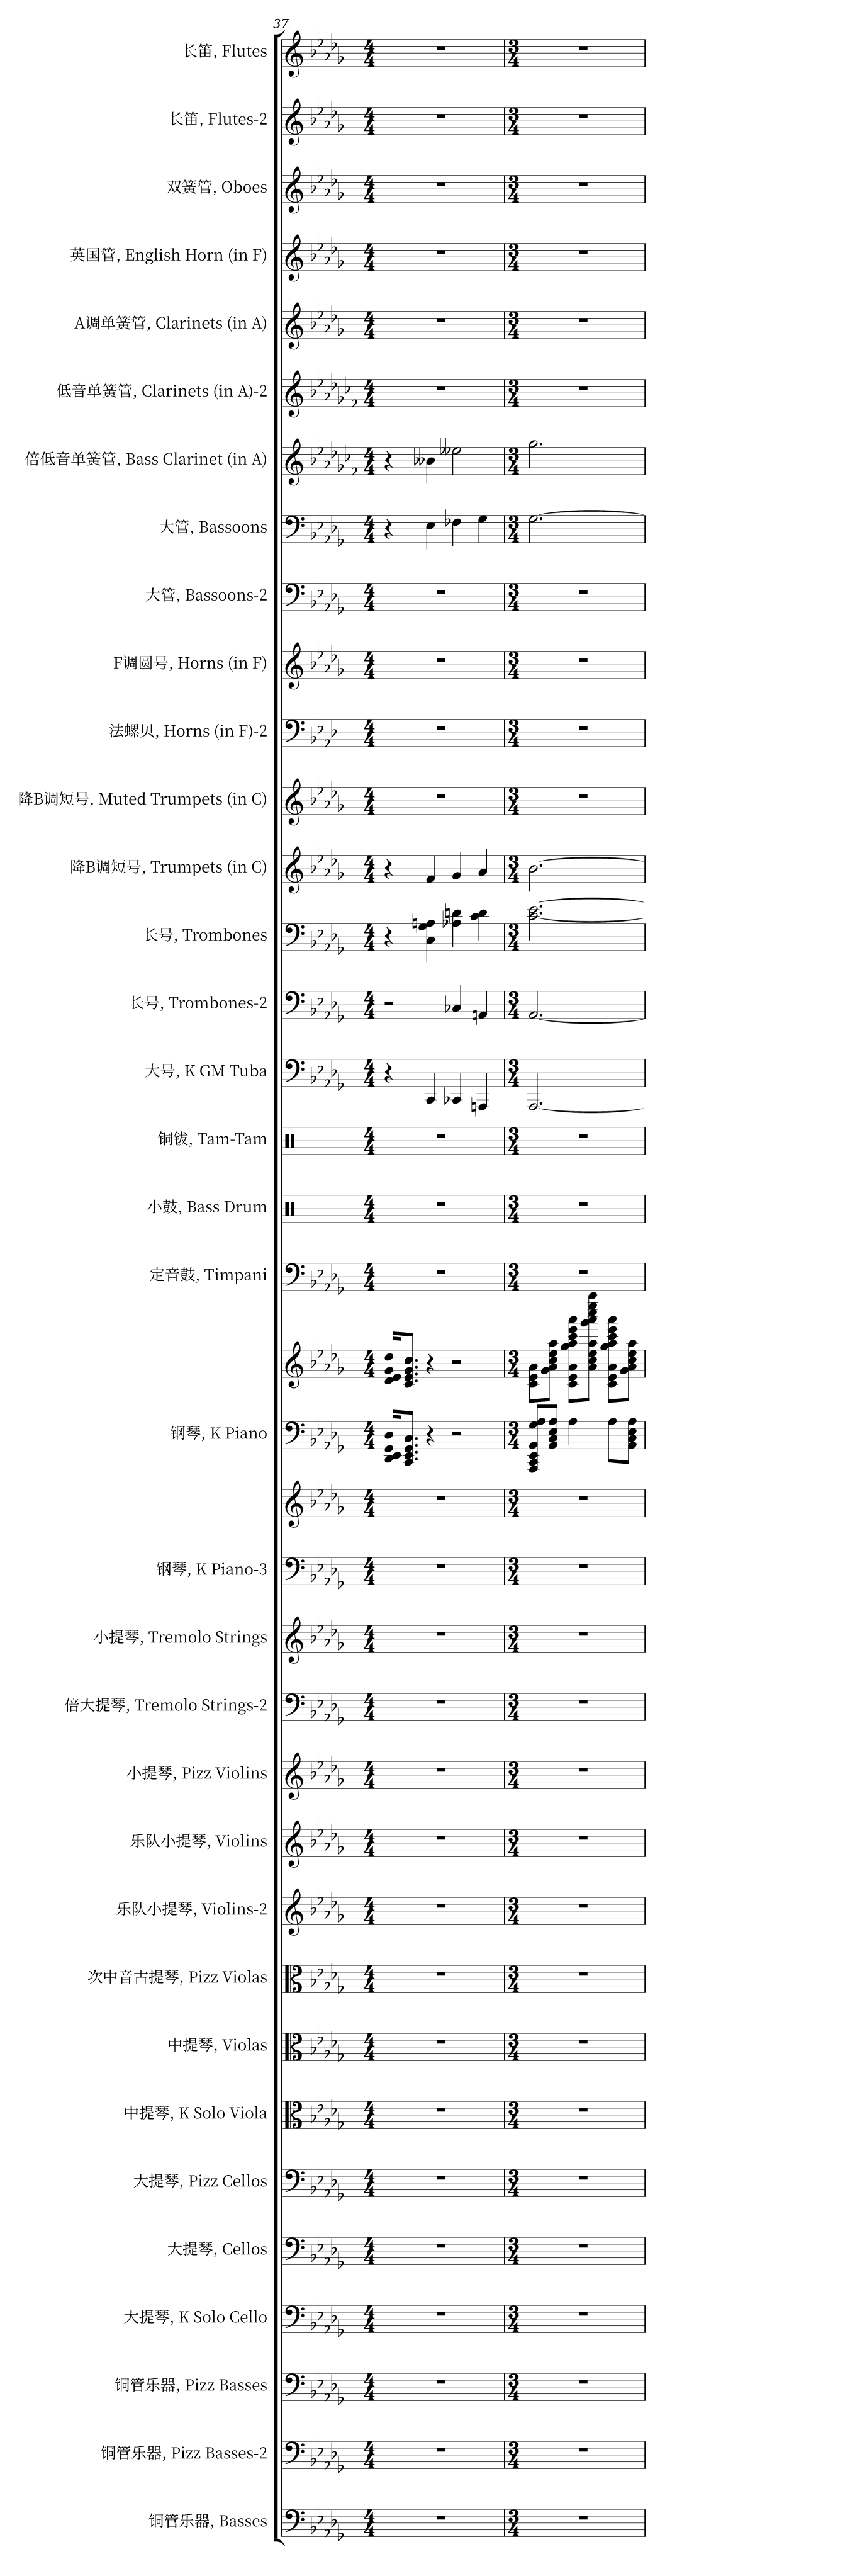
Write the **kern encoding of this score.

**kern	**kern	**kern	**kern	**kern	**kern	**kern	**kern	**kern	**kern	**kern	**kern	**kern	**kern	**kern	**kern	**kern	**kern	**kern	**kern	**kern	**kern	**kern	**kern	**kern	**kern	**kern	**kern	**kern	**kern	**kern	**kern	**kern	**kern	**kern	**kern	**kern
*part35	*part34	*part33	*part32	*part31	*part30	*part29	*part28	*part27	*part26	*part25	*part24	*part23	*part22	*part21	*part21	*part20	*part20	*part19	*part18	*part17	*part16	*part15	*part14	*part13	*part12	*part11	*part10	*part9	*part8	*part7	*part6	*part5	*part4	*part3	*part2	*part1
*staff37	*staff36	*staff35	*staff34	*staff33	*staff32	*staff31	*staff30	*staff29	*staff28	*staff27	*staff26	*staff25	*staff24	*staff23	*staff22	*staff21	*staff20	*staff19	*staff18	*staff17	*staff16	*staff15	*staff14	*staff13	*staff12	*staff11	*staff10	*staff9	*staff8	*staff7	*staff6	*staff5	*staff4	*staff3	*staff2	*staff1
*I"铜管乐器, Basses	*I"铜管乐器, Pizz Basses-2	*I"铜管乐器, Pizz Basses	*I"大提琴, K Solo Cello	*I"大提琴, Cellos	*I"大提琴, Pizz Cellos	*I"中提琴, K Solo Viola	*I"中提琴, Violas	*I"次中音古提琴, Pizz Violas	*I"乐队小提琴, Violins-2	*I"乐队小提琴, Violins	*I"小提琴, Pizz Violins	*I"倍大提琴, Tremolo Strings-2	*I"小提琴, Tremolo Strings	*I"钢琴, K Piano-3	*	*I"钢琴, K Piano	*	*I"定音鼓, Timpani	*I"小鼓, Bass Drum	*I"铜钹, Tam-Tam	*I"大号, K GM Tuba	*I"长号, Trombones-2	*I"长号, Trombones	*I"降B调短号, Trumpets (in C)	*I"降B调短号, Muted Trumpets (in C)	*I"法螺贝, Horns (in F)-2	*I"F调圆号, Horns (in F)	*I"大管, Bassoons-2	*I"大管, Bassoons	*I"倍低音单簧管, Bass Clarinet (in A)	*I"低音单簧管, Clarinets (in A)-2	*I"A调单簧管, Clarinets (in A)	*I"英国管, English Horn (in F)	*I"双簧管, Oboes	*I"长笛, Flutes-2	*I"长笛, Flutes
*	*	*	*	*	*	*I'Vla.	*I'Vla.	*	*I'Vlns.	*I'Vlns.	*I'Vln.	*	*	*I'Pno.	*	*I'Pno.	*	*I'Timp.	*	*	*I'Tba.	*I'Tbn.	*I'Tbn.	*	*	*I'Hor.	*I'F Hn.	*I'Bsn.	*I'Bsn.	*	*	*I'A Cl.	*I'E. Hn.	*I'Ob.	*I'Fl.	*I'Fl.
*clefF4	*clefF4	*clefF4	*clefF4	*clefF4	*clefF4	*clefC3	*clefC3	*clefC3	*clefG2	*clefG2	*clefG2	*clefF4	*clefG2	*clefF4	*clefG2	*clefF4	*clefG2	*clefF4	*clefX	*clefX	*clefF4	*clefF4	*clefF4	*clefG2	*clefG2	*clefF4	*clefG2	*clefF4	*clefF4	*clefG2	*clefG2	*clefG2	*clefG2	*clefG2	*clefG2	*clefG2
*	*	*	*	*	*	*	*	*	*	*	*	*ITrd7c12	*	*	*	*	*	*	*	*	*	*	*	*ITrd1c2	*ITrd1c2	*ITrd4c7	*ITrd4c7	*	*	*ITrd15c26	*ITrd8c14	*ITrd2c3	*ITrd4c7	*	*	*
*k[b-e-a-d-g-]	*k[b-e-a-d-g-]	*k[b-e-a-d-g-]	*k[b-e-a-d-g-]	*k[b-e-a-d-g-]	*k[b-e-a-d-g-]	*k[b-e-a-d-g-]	*k[b-e-a-d-g-]	*k[b-e-a-d-g-]	*k[b-e-a-d-g-]	*k[b-e-a-d-g-]	*k[b-e-a-d-g-]	*k[b-e-a-d-g-]	*k[b-e-a-d-g-]	*k[b-e-a-d-g-]	*k[b-e-a-d-g-]	*k[b-e-a-d-g-]	*k[b-e-a-d-g-]	*k[b-e-a-d-g-]	*k[]	*k[]	*k[b-e-a-d-g-]	*k[b-e-a-d-g-]	*k[b-e-a-d-g-]	*k[b-e-a-d-g-c-f-]	*k[b-e-a-d-g-c-f-]	*k[b-e-a-d-g-]	*k[b-e-a-d-g-c-]	*k[b-e-a-d-g-]	*k[b-e-a-d-g-]	*k[b-e-a-d-g-c-f-]	*k[b-e-a-d-g-c-f-]	*k[b-e-]	*k[b-e-a-d-g-c-]	*k[b-e-a-d-g-]	*k[b-e-a-d-g-]	*k[b-e-a-d-g-]
*M4/4	*M4/4	*M4/4	*M4/4	*M4/4	*M4/4	*M4/4	*M4/4	*M4/4	*M4/4	*M4/4	*M4/4	*M4/4	*M4/4	*M4/4	*M4/4	*M4/4	*M4/4	*M4/4	*M4/4	*M4/4	*M4/4	*M4/4	*M4/4	*M4/4	*M4/4	*M4/4	*M4/4	*M4/4	*M4/4	*M4/4	*M4/4	*M4/4	*M4/4	*M4/4	*M4/4	*M4/4
=37	=37	=37	=37	=37	=37	=37	=37	=37	=37	=37	=37	=37	=37	=37	=37	=37	=37	=37	=37	=37	=37	=37	=37	=37	=37	=37	=37	=37	=37	=37	=37	=37	=37	=37	=37	=37
1r	1r	1r	1r	1r	1r	1r	1r	1r	1r	1r	1r	1r	1r	1r	1r	16DD-/ 16EE-/ 16GG-/ 16D-/KL	16d-/ 16e-/ 16g-/ 16dd-/KL	1r	1r	1r	4r	2r	4r	4r	1r	1r	1r	1r	4r	4r	1r	1r	1r	1r	1r	1r
.	.	.	.	.	.	.	.	.	.	.	.	.	.	.	.	8.CC/ 8.EE-/ 8.GG-/ 8.C/J	8.c/ 8.e-/ 8.g-/ 8.cc/J	.	.	.	.	.	.	.	.	.	.	.	.	.	.	.	.	.	.	.
.	.	.	.	.	.	.	.	.	.	.	.	.	.	.	.	4r	4r	.	.	.	4CC/	.	4C\ 4G-\ 4An\	4e-/	.	.	.	.	4E-\	4BB--X\	.	.	.	.	.	.
.	.	.	.	.	.	.	.	.	.	.	.	.	.	.	.	2r	2r	.	.	.	4CC-X/	4C-X/	4A-X\ 4dn\	4f-/	.	.	.	.	4F-X\	2E--X\	.	.	.	.	.	.
.	.	.	.	.	.	.	.	.	.	.	.	.	.	.	.	.	.	.	.	.	4AAAn/	4AAn/	4c\ 4d\	4g-/	.	.	.	.	4G-\	.	.	.	.	.	.	.
!!LO:PB:g=z
=38	=38	=38	=38	=38	=38	=38	=38	=38	=38	=38	=38	=38	=38	=38	=38	=38	=38	=38	=38	=38	=38	=38	=38	=38	=38	=38	=38	=38	=38	=38	=38	=38	=38	=38	=38	=38
*M3/4	*M3/4	*M3/4	*M3/4	*M3/4	*M3/4	*M3/4	*M3/4	*M3/4	*M3/4	*M3/4	*M3/4	*M3/4	*M3/4	*M3/4	*M3/4	*M3/4	*M3/4	*M3/4	*M3/4	*M3/4	*M3/4	*M3/4	*M3/4	*M3/4	*M3/4	*M3/4	*M3/4	*M3/4	*M3/4	*M3/4	*M3/4	*M3/4	*M3/4	*M3/4	*M3/4	*M3/4
2.r	2.r	2.r	2.r	2.r	2.r	2.r	2.r	2.r	2.r	2.r	2.r	2.r	2.r	2.r	2.r	8AAA-/ 8CC/ 8EE-/ 8AA-/ 8G-/ 8A-/L	8c\ 8e-\ 8a-\L	2.r	2.r	2.r	[2.AAA-/	[2.AA-/	[2.c\ [2.e-\	[2.a-\	2.r	2.r	2.r	2.r	[2.G-\	2.G-\	2.r	2.r	2.r	2.r	2.r	2.r
.	.	.	.	.	.	.	.	.	.	.	.	.	.	.	.	8AA-/ 8C/ 8E-/ 8A-/J	8g-\ 8a-\ 8cc\ 8ee-\ 8aa-\J	.	.	.	.	.	.	.	.	.	.	.	.	.	.	.	.	.	.	.
.	.	.	.	.	.	.	.	.	.	.	.	.	.	.	.	4A-\	8c\ 8e-\ 8a-\ 8gg-\ 8aa-\ 8ccc\ 8eee-\ 8aaa-\L	.	.	.	.	.	.	.	.	.	.	.	.	.	.	.	.	.	.	.
.	.	.	.	.	.	.	.	.	.	.	.	.	.	.	.	.	8a-\ 8cc\ 8ee-\ 8aa-\ 8ggg-\ 8aaa-\ 8cccc\ 8eeee-\ 8aaaa-\J	.	.	.	.	.	.	.	.	.	.	.	.	.	.	.	.	.	.	.
.	.	.	.	.	.	.	.	.	.	.	.	.	.	.	.	8A-\L	8c\ 8e-\ 8a-\ 8gg-\ 8aa-\ 8ccc\ 8eee-\ 8aaa-\L	.	.	.	.	.	.	.	.	.	.	.	.	.	.	.	.	.	.	.
.	.	.	.	.	.	.	.	.	.	.	.	.	.	.	.	8AA-\ 8C\ 8E-\ 8A-\J	8g-\ 8a-\ 8cc\ 8ee-\ 8aa-\J	.	.	.	.	.	.	.	.	.	.	.	.	.	.	.	.	.	.	.
=	=	=	=	=	=	=	=	=	=	=	=	=	=	=	=	=	=	=	=	=	=	=	=	=	=	=	=	=	=	=	=	=	=	=	=	=
*-	*-	*-	*-	*-	*-	*-	*-	*-	*-	*-	*-	*-	*-	*-	*-	*-	*-	*-	*-	*-	*-	*-	*-	*-	*-	*-	*-	*-	*-	*-	*-	*-	*-	*-	*-	*-
